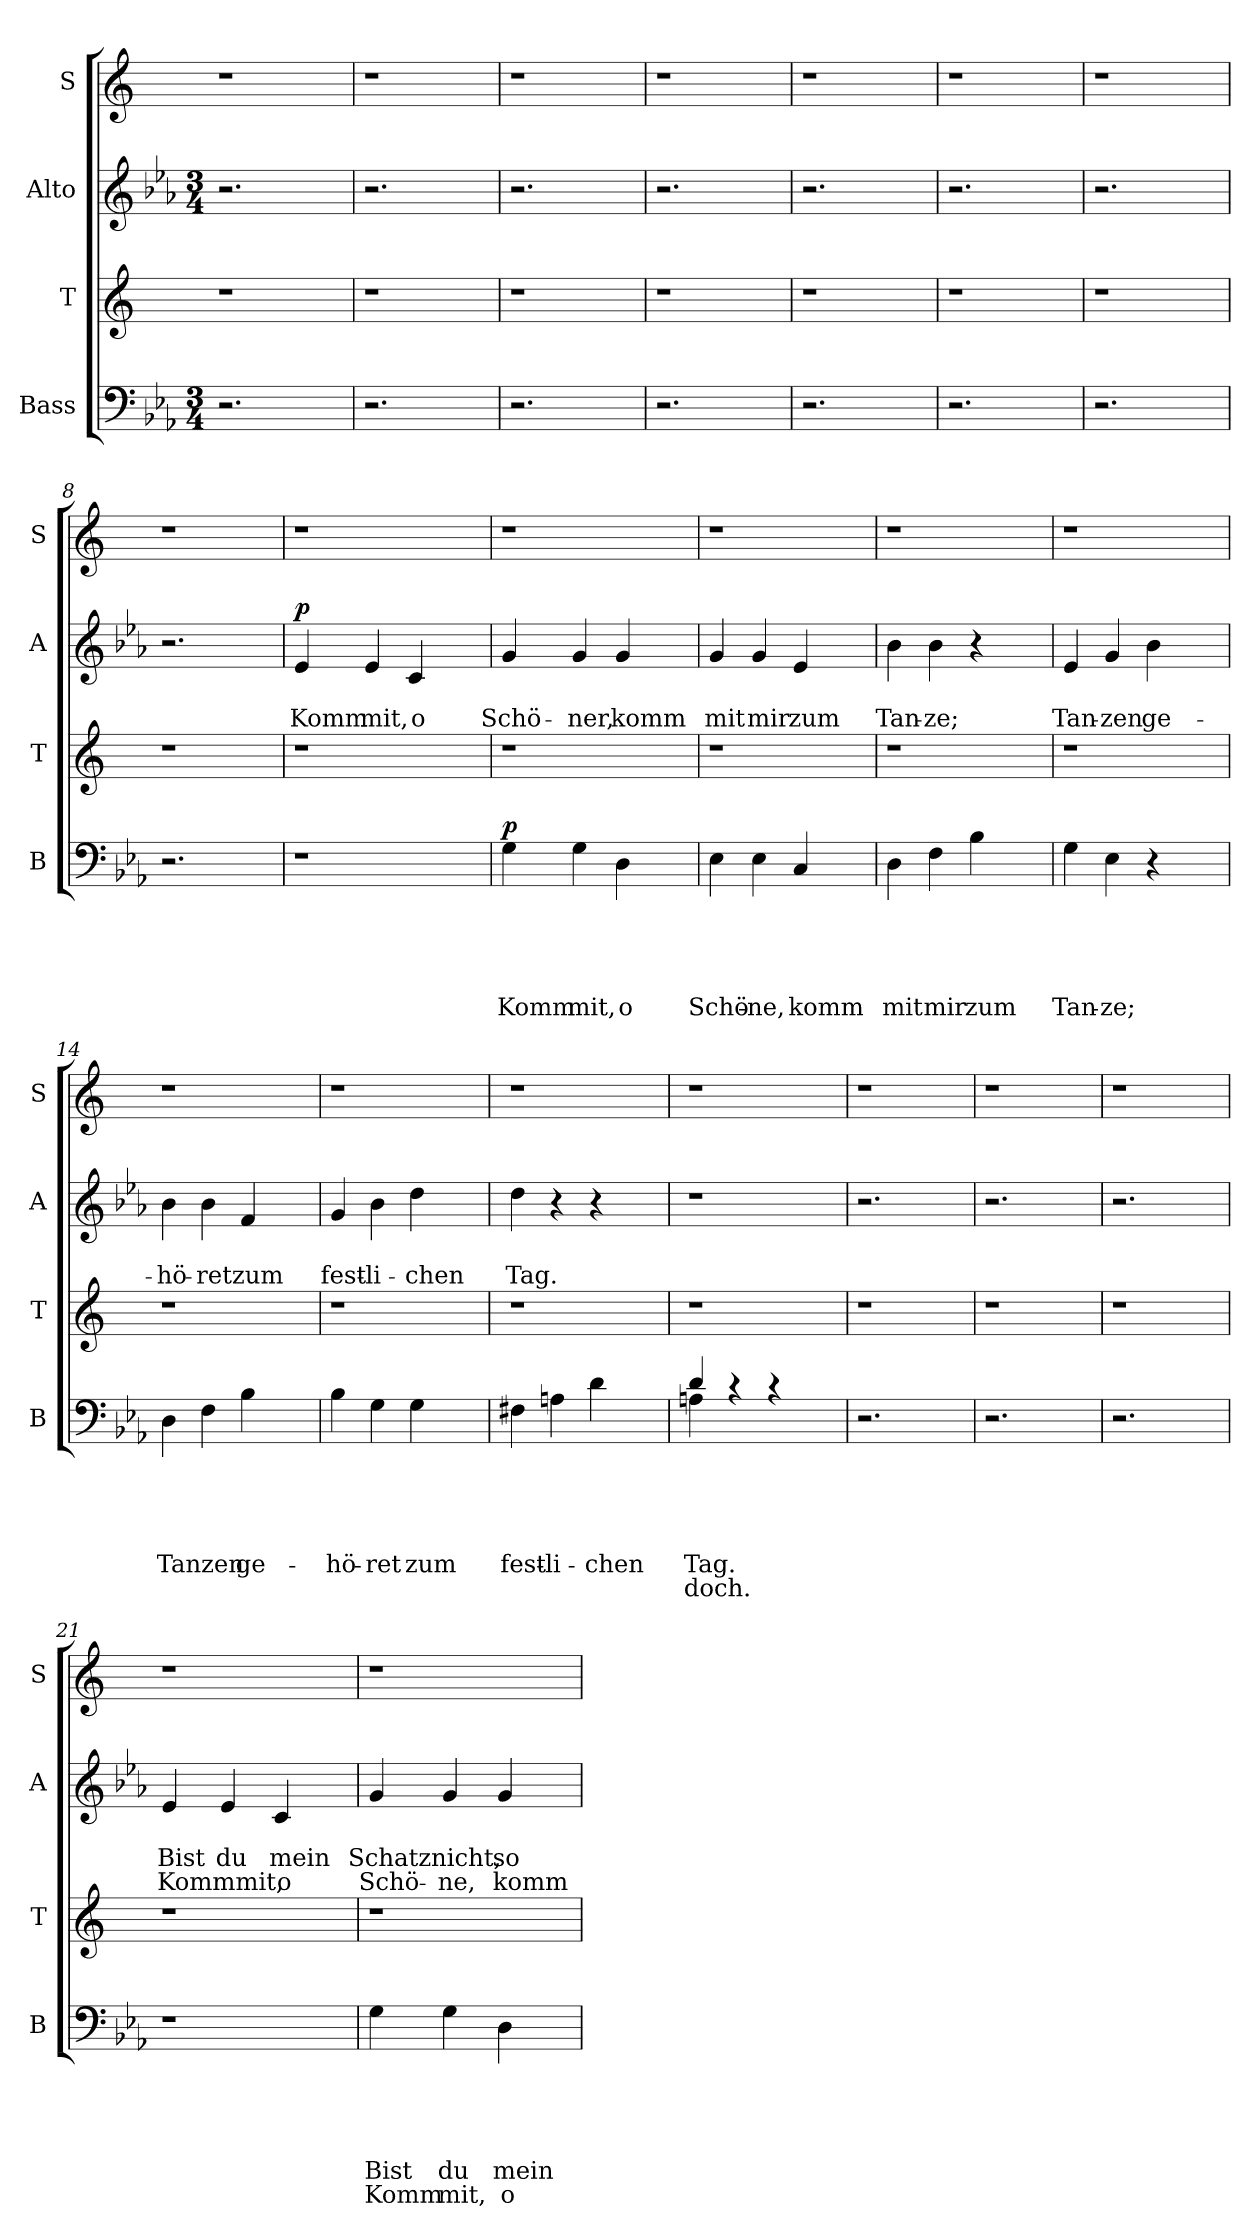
**kern	**text	**text	**text	**text	**text	**text	**dynam	**kern	**kern	**text	**text	**text	**dynam	**kern
*part4	*part4	*part4	*part4	*part4	*part4	*part4	*part4	*part3	*part2	*part2	*part2	*part2	*part2	*part1
*staff4	*staff4	*staff4	*staff4	*staff4	*staff4	*staff4	*staff4	*staff3	*staff2	*staff2	*staff2	*staff2	*staff2	*staff1
*I"Bass	*	*	*	*	*	*	*	*I"T	*I"Alto	*	*	*	*	*I"S
*I'B	*	*	*	*	*	*	*	*I'T	*I'A	*	*	*	*	*I'S
*clefF4	*	*	*	*	*	*	*	*clefG2	*clefG2	*	*	*	*	*clefG2
*k[b-e-a-]	*	*	*	*	*	*	*	*k[]	*k[b-e-a-]	*	*	*	*	*k[]
*E-:	*	*	*	*	*	*	*	*C:	*E-:	*	*	*	*	*C:
*M3/4	*	*	*	*	*	*	*	*	*M3/4	*	*	*	*	*
=1	=1	=1	=1	=1	=1	=1	=1	=1	=1	=1	=1	=1	=1	=1
2.r	.	.	.	.	.	.	.	1r	2.r	.	.	.	.	1r
4ryy	.	.	.	.	.	.	.	.	4ryy	.	.	.	.	.
=2	=2	=2	=2	=2	=2	=2	=2	=2	=2	=2	=2	=2	=2	=2
2.r	.	.	.	.	.	.	.	1r	2.r	.	.	.	.	1r
4ryy	.	.	.	.	.	.	.	.	4ryy	.	.	.	.	.
=3	=3	=3	=3	=3	=3	=3	=3	=3	=3	=3	=3	=3	=3	=3
2.r	.	.	.	.	.	.	.	1r	2.r	.	.	.	.	1r
4ryy	.	.	.	.	.	.	.	.	4ryy	.	.	.	.	.
=4	=4	=4	=4	=4	=4	=4	=4	=4	=4	=4	=4	=4	=4	=4
2.r	.	.	.	.	.	.	.	1r	2.r	.	.	.	.	1r
4ryy	.	.	.	.	.	.	.	.	4ryy	.	.	.	.	.
=5	=5	=5	=5	=5	=5	=5	=5	=5	=5	=5	=5	=5	=5	=5
2.r	.	.	.	.	.	.	.	1r	2.r	.	.	.	.	1r
4ryy	.	.	.	.	.	.	.	.	4ryy	.	.	.	.	.
=6	=6	=6	=6	=6	=6	=6	=6	=6	=6	=6	=6	=6	=6	=6
2.r	.	.	.	.	.	.	.	1r	2.r	.	.	.	.	1r
4ryy	.	.	.	.	.	.	.	.	4ryy	.	.	.	.	.
=7	=7	=7	=7	=7	=7	=7	=7	=7	=7	=7	=7	=7	=7	=7
2.r	.	.	.	.	.	.	.	1r	2.r	.	.	.	.	1r
4ryy	.	.	.	.	.	.	.	.	4ryy	.	.	.	.	.
=8	=8	=8	=8	=8	=8	=8	=8	=8	=8	=8	=8	=8	=8	=8
2.r	.	.	.	.	.	.	.	1r	2.r	.	.	.	.	1r
4ryy	.	.	.	.	.	.	.	.	4ryy	.	.	.	.	.
=9	=9	=9	=9	=9	=9	=9	=9	=9	=9	=9	=9	=9	=9	=9
!LO:N:vis=1	!	!	!	!	!	!	!	!	!	!	!LO:LY:b	!	!LO:DY:a	!
2.r	.	.	.	.	.	.	.	1r	4e-/	.	Komm	.	p	1r
!	!	!	!	!	!	!	!	!	!	!	!LO:LY:b	!	!	!
.	.	.	.	.	.	.	.	.	4e-/	.	mit,	.	.	.
!	!	!	!	!	!	!	!	!	!	!	!LO:LY:b	!	!	!
.	.	.	.	.	.	.	.	.	4c/	.	o	.	.	.
4ryy	.	.	.	.	.	.	.	.	4ryy	.	.	.	.	.
=10	=10	=10	=10	=10	=10	=10	=10	=10	=10	=10	=10	=10	=10	=10
!	!	!	!	!	!LO:LY:b	!	!LO:DY:a	!	!	!	!LO:LY:b	!	!	!
4G\	.	.	.	.	Komm	.	p	1r	4g/	.	Schö-	.	.	1r
!	!	!	!	!	!LO:LY:b	!	!	!	!	!	!LO:LY:b	!	!	!
4G\	.	.	.	.	mit,	.	.	.	4g/	.	-ner,	.	.	.
!	!	!	!	!	!LO:LY:b	!	!	!	!	!	!LO:LY:b	!	!	!
4D\	.	.	.	.	o	.	.	.	4g/	.	komm	.	.	.
4ryy	.	.	.	.	.	.	.	.	4ryy	.	.	.	.	.
=11	=11	=11	=11	=11	=11	=11	=11	=11	=11	=11	=11	=11	=11	=11
!	!	!	!	!	!LO:LY:b	!	!	!	!	!	!LO:LY:b	!	!	!
4E-\	.	.	.	.	Schö-	.	.	1r	4g/	.	mit	.	.	1r
!	!	!	!	!	!LO:LY:b:rj	!	!	!	!	!	!LO:LY:b	!	!	!
4E-\	.	.	.	.	-ne,	.	.	.	4g/	.	mir	.	.	.
!	!	!	!	!	!LO:LY:b	!	!	!	!	!	!LO:LY:b	!	!	!
4C/	.	.	.	.	komm	.	.	.	4e-/	.	zum	.	.	.
4ryy	.	.	.	.	.	.	.	.	4ryy	.	.	.	.	.
=12	=12	=12	=12	=12	=12	=12	=12	=12	=12	=12	=12	=12	=12	=12
!	!	!	!	!	!LO:LY:b	!	!	!	!	!	!LO:LY:b	!	!	!
4D\	.	.	.	.	mit	.	.	1r	4b-\	.	Tan-	.	.	1r
!	!	!	!	!	!LO:LY:b	!	!	!	!	!	!LO:LY:b:rj	!	!	!
4F\	.	.	.	.	mir	.	.	.	4b-\	.	-ze;	.	.	.
!	!	!	!	!	!LO:LY:b	!	!	!	!	!	!	!	!	!
4B-\	.	.	.	.	zum	.	.	.	4r	.	.	.	.	.
4ryy	.	.	.	.	.	.	.	.	4ryy	.	.	.	.	.
=13	=13	=13	=13	=13	=13	=13	=13	=13	=13	=13	=13	=13	=13	=13
!	!	!	!	!	!LO:LY:b	!	!	!	!	!	!LO:LY:b	!	!	!
4G\	.	.	.	.	Tan-	.	.	1r	4e-/	.	Tan-	.	.	1r
!	!	!	!	!	!LO:LY:b:rj	!	!	!	!	!	!LO:LY:b:rj	!	!	!
4E-\	.	.	.	.	-ze;	.	.	.	4g/	.	-zen	.	.	.
!	!	!	!	!	!	!	!	!	!	!	!LO:LY:b	!	!	!
4r	.	.	.	.	.	.	.	.	4b-\	.	ge-	.	.	.
4ryy	.	.	.	.	.	.	.	.	4ryy	.	.	.	.	.
!!LO:LB:g=z
=14	=14	=14	=14	=14	=14	=14	=14	=14	=14	=14	=14	=14	=14	=14
!	!	!	!	!	!LO:LY:b	!	!	!	!	!	!LO:LY:b	!	!	!
4D\	.	.	.	.	Tanzen	.	.	1r	4b-\	.	-hö-	.	.	1r
!	!	!	!	!	!	!	!	!	!	!	!LO:LY:b	!	!	!
4F\	.	.	.	.	.	.	.	.	4b-\	.	-retzum	.	.	.
!	!	!	!	!	!LO:LY:b	!	!	!	!	!	!	!	!	!
4B-\	.	.	.	.	ge-	.	.	.	4f/	.	.	.	.	.
4ryy	.	.	.	.	.	.	.	.	4ryy	.	.	.	.	.
=15	=15	=15	=15	=15	=15	=15	=15	=15	=15	=15	=15	=15	=15	=15
!	!	!	!	!	!LO:LY:b	!	!	!	!	!	!LO:LY:b	!	!	!
4B-\	.	.	.	.	-hö-	.	.	1r	4g/	.	fest-	.	.	1r
!	!	!	!	!	!LO:LY:b:rj	!	!	!	!	!	!LO:LY:b	!	!	!
4G\	.	.	.	.	-ret	.	.	.	4b-\	.	-li-	.	.	.
!	!	!	!	!	!LO:LY:b	!	!	!	!	!	!LO:LY:b:rj	!	!	!
4G\	.	.	.	.	zum	.	.	.	4dd\	.	-chen	.	.	.
4ryy	.	.	.	.	.	.	.	.	4ryy	.	.	.	.	.
=16	=16	=16	=16	=16	=16	=16	=16	=16	=16	=16	=16	=16	=16	=16
!	!	!	!	!	!LO:LY:b	!	!	!	!	!	!LO:LY:b	!	!	!
4F#X\	.	.	.	.	fest-	.	.	1r	4dd\	.	Tag.	.	.	1r
!	!	!	!	!	!LO:LY:b	!	!	!	!	!	!	!	!	!
4An\	.	.	.	.	-li-	.	.	.	4r	.	.	.	.	.
!	!	!	!	!	!LO:LY:b:rj	!	!	!	!	!	!	!	!	!
4d\	.	.	.	.	-chen	.	.	.	4r	.	.	.	.	.
4ryy	.	.	.	.	.	.	.	.	4ryy	.	.	.	.	.
=17	=17	=17	=17	=17	=17	=17	=17	=17	=17	=17	=17	=17	=17	=17
!	!	!	!	!	!LO:LY:b	!LO:LY:b	!	!	!LO:N:vis=1	!	!	!	!	!
*^	*	*	*	*	*	*	*	*	*	*	*	*	*	*
4d/	4An\	.	.	.	.	Tag.	doch.	.	1r	2.r	.	.	.	.	1r
4rc	4ryy	.	.	.	.	.	.	.	.	.	.	.	.	.	.
4rc	2ryy	.	.	.	.	.	.	.	.	.	.	.	.	.	.
4ryy	.	.	.	.	.	.	.	.	.	4ryy	.	.	.	.	.
*v	*v	*	*	*	*	*	*	*	*	*	*	*	*	*	*
=18	=18	=18	=18	=18	=18	=18	=18	=18	=18	=18	=18	=18	=18	=18
2.r	.	.	.	.	.	.	.	1r	2.r	.	.	.	.	1r
4ryy	.	.	.	.	.	.	.	.	4ryy	.	.	.	.	.
=19	=19	=19	=19	=19	=19	=19	=19	=19	=19	=19	=19	=19	=19	=19
2.r	.	.	.	.	.	.	.	1r	2.r	.	.	.	.	1r
4ryy	.	.	.	.	.	.	.	.	4ryy	.	.	.	.	.
=20	=20	=20	=20	=20	=20	=20	=20	=20	=20	=20	=20	=20	=20	=20
2.r	.	.	.	.	.	.	.	1r	2.r	.	.	.	.	1r
4ryy	.	.	.	.	.	.	.	.	4ryy	.	.	.	.	.
=21	=21	=21	=21	=21	=21	=21	=21	=21	=21	=21	=21	=21	=21	=21
!LO:N:vis=1	!	!	!	!	!	!	!	!	!	!	!LO:LY:b	!LO:LY:b	!	!
2.r	.	.	.	.	.	.	.	1r	4e-/	.	Bist	Kommmit,	.	1r
!	!	!	!	!	!	!	!	!	!	!	!LO:LY:b	!	!	!
.	.	.	.	.	.	.	.	.	4e-/	.	du	.	.	.
!	!	!	!	!	!	!	!	!	!	!	!LO:LY:b	!LO:LY:b	!	!
.	.	.	.	.	.	.	.	.	4c/	.	mein	o	.	.
4ryy	.	.	.	.	.	.	.	.	4ryy	.	.	.	.	.
=22	=22	=22	=22	=22	=22	=22	=22	=22	=22	=22	=22	=22	=22	=22
!	!	!	!	!	!LO:LY:b	!LO:LY:b	!	!	!	!	!LO:LY:b	!LO:LY:b	!	!
4G\	.	.	.	.	Bist	Komm	.	1r	4g/	.	Schatznicht,	Schö-	.	1r
!	!	!	!	!	!LO:LY:b	!LO:LY:b	!	!	!	!	!	!LO:LY:b	!	!
4G\	.	.	.	.	du	mit,	.	.	4g/	.	.	-ne,	.	.
!	!	!	!	!	!LO:LY:b	!LO:LY:b	!	!	!	!	!LO:LY:b	!LO:LY:b	!	!
4D\	.	.	.	.	mein	o	.	.	4g/	.	so	komm	.	.
4ryy	.	.	.	.	.	.	.	.	4ryy	.	.	.	.	.
=	=	=	=	=	=	=	=	=	=	=	=	=	=	=
*-	*-	*-	*-	*-	*-	*-	*-	*-	*-	*-	*-	*-	*-	*-
